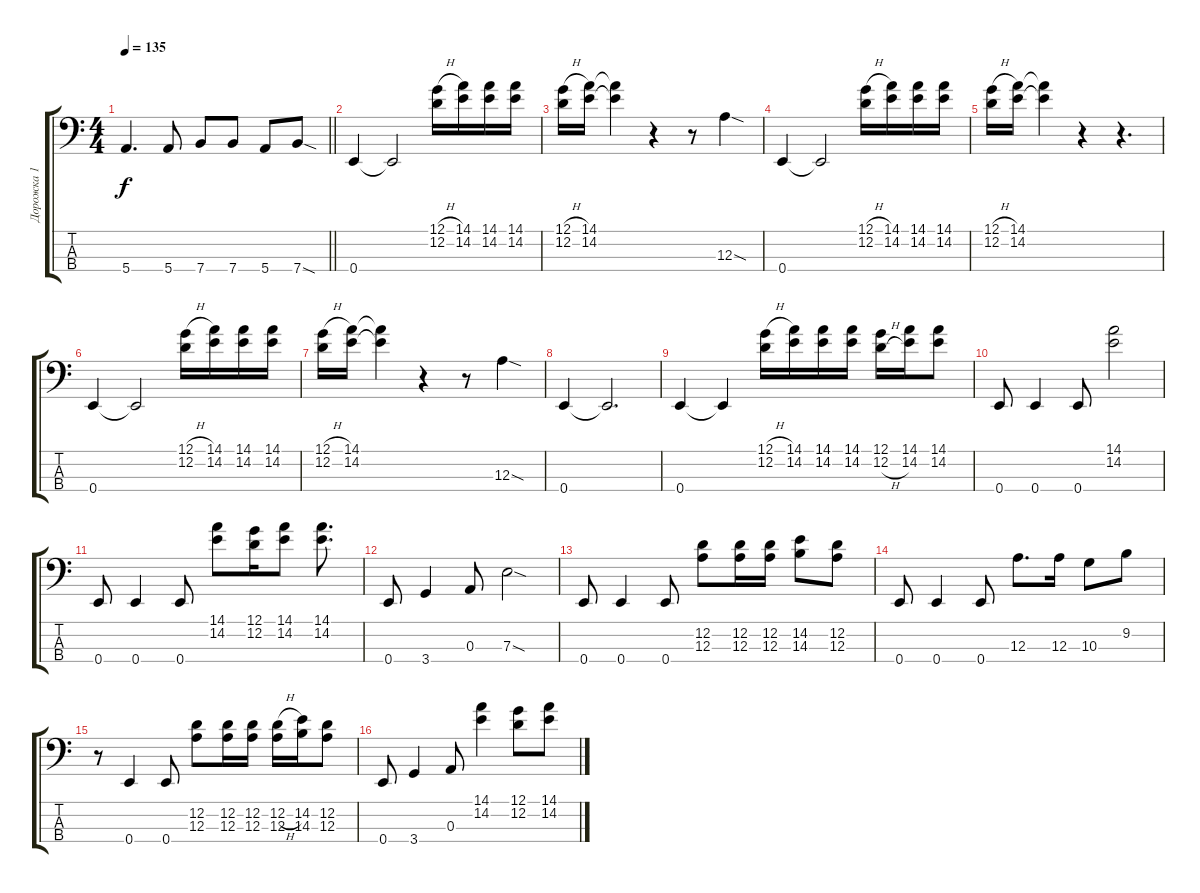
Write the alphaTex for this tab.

\track ("Дорожка 1" "Дорожка 1") {instrument slapbass1}
\staff {score tabs}
\tuning (G2 D2 A1 E1) {hide}
\ts (4 4)
\tempo 135
\clef f4
\barLineRight lightlight
\ks c
5.4.4{d dy f} 5.4.8 7.4.8 7.4.8 5.4.8 7.4{sod}.8 |
0.4.4 0.4{t}.2 (12.1{h} 12.2).16 (14.1 14.2).16 (14.1 14.2).16 (14.1 14.2).16 |
(12.1{h} 12.2).16 (14.1 14.2).16 (14.1{t} 14.2{t}).4 r.4 r.8 12.3{sod}.4 |
0.4.4 0.4{t}.2 (12.1{h} 12.2).16 (14.1 14.2).16 (14.1 14.2).16 (14.1 14.2).16 |
(12.1{h} 12.2).16 (14.1 14.2).16 (14.1{t} 14.2{t}).4 r.4 r.4{d} |
0.4.4 0.4{t}.2 (12.1{h} 12.2).16 (14.1 14.2).16 (14.1 14.2).16 (14.1 14.2).16 |
(12.1{h} 12.2).16 (14.1 14.2).16 (14.1{t} 14.2{t}).4 r.4 r.8 12.3{sod}.4 |
0.4.4 0.4{t}.2{d} |
0.4.4 0.4{t}.4 (12.1{h} 12.2).16 (14.1 14.2).16 (14.1 14.2).16 (14.1 14.2).16 (12.1 12.2{h}).16 (14.1 14.2).16 (14.1 14.2).8 |
0.4.8 0.4.4 0.4.8 (14.1 14.2).2 |
0.4.8 0.4.4 0.4.8 (14.1 14.2).8 (12.1 12.2).16 (14.1 14.2).8 (14.1 14.2).8{d} |
0.4.8 3.4.4 0.3.8 7.3{sod}.2 |
0.4.8 0.4.4 0.4.8 (12.2 12.3).8 (12.2 12.3).16 (12.2 12.3).16 (14.2 14.3).8 (12.2 12.3).8 |
0.4.8 0.4.4 0.4.8 12.3.8{d} 12.3.16 10.3.8 9.2.8 |
r.8 0.4.4 0.4.8 (12.2 12.3).8 (12.2 12.3).16 (12.2 12.3).16 (12.2{h} 12.3).16 (14.2 14.3).16 (12.2 12.3).8 |
0.4.8 3.4.4 0.3.8 (14.1 14.2).4 (12.1 12.2).8 (14.1 14.2).8
